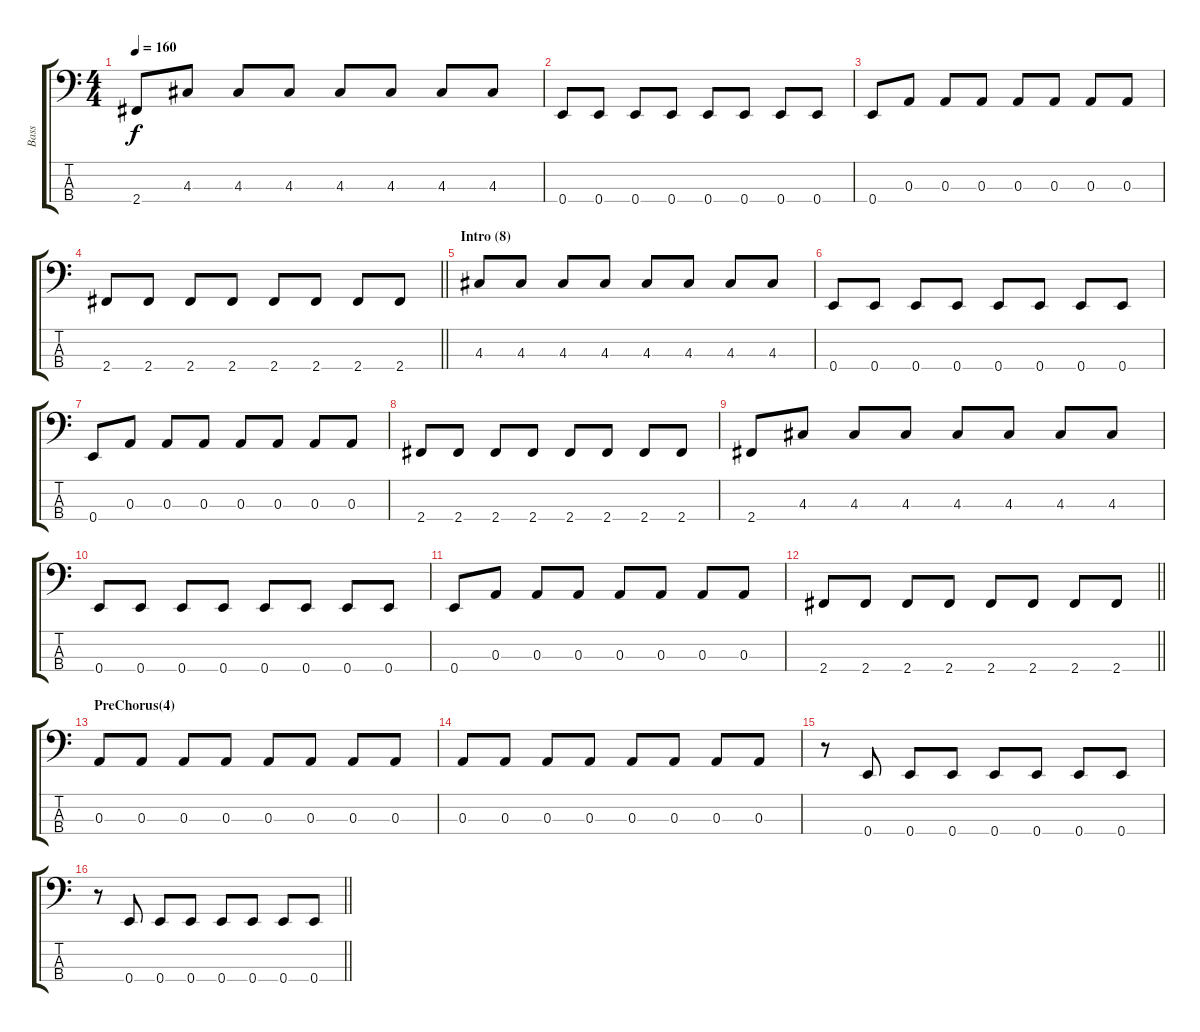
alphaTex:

\track ("Bass" "Bass") {instrument electricbasspick}
\staff {score tabs}
\tuning (G2 D2 A1 E1) {hide}
\ts (4 4)
\tempo 160
\clef f4
\ks c
2.4.8{dy f} 4.3.8 4.3.8 4.3.8 4.3.8 4.3.8 4.3.8 4.3.8 |
0.4.8 0.4.8 0.4.8 0.4.8 0.4.8 0.4.8 0.4.8 0.4.8 |
0.4.8 0.3.8 0.3.8 0.3.8 0.3.8 0.3.8 0.3.8 0.3.8 |
\barLineRight lightlight
2.4.8 2.4.8 2.4.8 2.4.8 2.4.8 2.4.8 2.4.8 2.4.8 |
\section ("" "Intro (8)")
4.3.8 4.3.8 4.3.8 4.3.8 4.3.8 4.3.8 4.3.8 4.3.8 |
0.4.8 0.4.8 0.4.8 0.4.8 0.4.8 0.4.8 0.4.8 0.4.8 |
0.4.8 0.3.8 0.3.8 0.3.8 0.3.8 0.3.8 0.3.8 0.3.8 |
2.4.8 2.4.8 2.4.8 2.4.8 2.4.8 2.4.8 2.4.8 2.4.8 |
2.4.8 4.3.8 4.3.8 4.3.8 4.3.8 4.3.8 4.3.8 4.3.8 |
0.4.8 0.4.8 0.4.8 0.4.8 0.4.8 0.4.8 0.4.8 0.4.8 |
0.4.8 0.3.8 0.3.8 0.3.8 0.3.8 0.3.8 0.3.8 0.3.8 |
\barLineRight lightlight
2.4.8 2.4.8 2.4.8 2.4.8 2.4.8 2.4.8 2.4.8 2.4.8 |
\section ("" "PreChorus(4)")
0.3.8 0.3.8 0.3.8 0.3.8 0.3.8 0.3.8 0.3.8 0.3.8 |
0.3.8 0.3.8 0.3.8 0.3.8 0.3.8 0.3.8 0.3.8 0.3.8 |
r.8 0.4.8 0.4.8 0.4.8 0.4.8 0.4.8 0.4.8 0.4.8 |
\barLineRight lightlight
r.8 0.4.8 0.4.8 0.4.8 0.4.8 0.4.8 0.4.8 0.4.8
